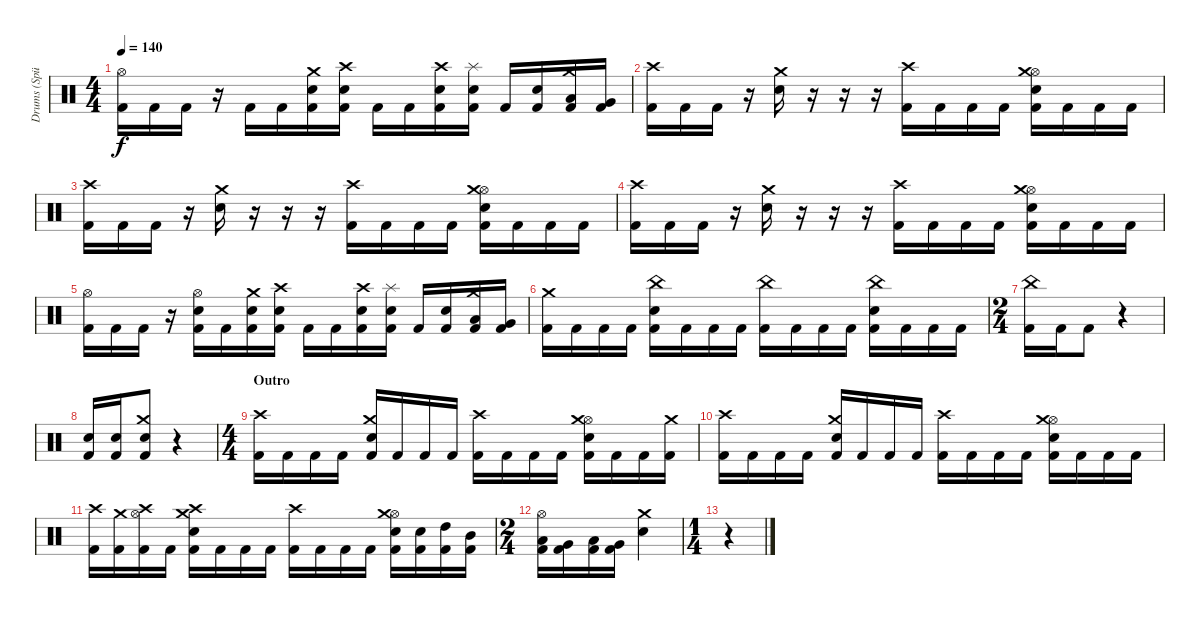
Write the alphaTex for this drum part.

\track ("Drums (Spüg)" "Drums (Spü") {instrument percussion}
\staff {score}
\articulation defaults
\ts (4 4)
\tempo 140
\clef neutral
\ks c
("Hi-Hat (open)" "Kick (hit) 2").16{dy f} "Kick (hit) 2".16 "Kick (hit) 2".16 r.16 "Kick (hit) 2".16 "Kick (hit) 2".16 ("Crash medium (hit)" "Electric Snare (hit)" "Kick (hit) 2").16 ("Crash high (hit)" "Electric Snare (hit)" "Kick (hit) 2").16 "Kick (hit) 2".16 "Kick (hit) 2".16 ("Crash high (hit)" "Electric Snare (hit)" "Kick (hit) 2").16 ("Splash (hit)" "Electric Snare (hit)" "Kick (hit) 2").16 "Kick (hit) 2".16 ("Electric Snare (hit)" "Kick (hit) 2").16 ("Crash medium (hit)" "Low Tom (hit)" "Kick (hit) 2").16 ("Very Low Tom (hit)" "Kick (hit) 2").16 |
("Crash high (hit)" "Kick (hit) 2").16 "Kick (hit) 2".16 "Kick (hit) 2".16 r.16 ("Crash medium (hit)" "Electric Snare (hit)").16 r.16 r.16 r.16 ("Crash high (hit)" "Kick (hit) 2").16 "Kick (hit) 2".16 "Kick (hit) 2".16 "Kick (hit) 2".16 ("Hi-Hat (open)" "Crash medium (hit)" "Electric Snare (hit)" "Kick (hit) 2").16 "Kick (hit) 2".16 "Kick (hit) 2".16 "Kick (hit) 2".16 |
("Crash high (hit)" "Kick (hit) 2").16 "Kick (hit) 2".16 "Kick (hit) 2".16 r.16 ("Crash medium (hit)" "Electric Snare (hit)").16 r.16 r.16 r.16 ("Crash high (hit)" "Kick (hit) 2").16 "Kick (hit) 2".16 "Kick (hit) 2".16 "Kick (hit) 2".16 ("Hi-Hat (open)" "Crash medium (hit)" "Electric Snare (hit)" "Kick (hit) 2").16 "Kick (hit) 2".16 "Kick (hit) 2".16 "Kick (hit) 2".16 |
("Crash high (hit)" "Kick (hit) 2").16 "Kick (hit) 2".16 "Kick (hit) 2".16 r.16 ("Crash medium (hit)" "Electric Snare (hit)").16 r.16 r.16 r.16 ("Crash high (hit)" "Kick (hit) 2").16 "Kick (hit) 2".16 "Kick (hit) 2".16 "Kick (hit) 2".16 ("Hi-Hat (open)" "Crash medium (hit)" "Electric Snare (hit)" "Kick (hit) 2").16 "Kick (hit) 2".16 "Kick (hit) 2".16 "Kick (hit) 2".16 |
("Hi-Hat (open)" "Kick (hit) 2").16 "Kick (hit) 2".16 "Kick (hit) 2".16 r.16 ("Hi-Hat (open)" "Electric Snare (hit)" "Kick (hit) 2").16 "Kick (hit) 2".16 ("Crash medium (hit)" "Electric Snare (hit)" "Kick (hit) 2").16 ("Crash high (hit)" "Electric Snare (hit)" "Kick (hit) 2").16 "Kick (hit) 2".16 "Kick (hit) 2".16 ("Crash high (hit)" "Electric Snare (hit)" "Kick (hit) 2").16 ("Splash (hit)" "Electric Snare (hit)" "Kick (hit) 2").16 "Kick (hit) 2".16 ("Electric Snare (hit)" "Kick (hit) 2").16 ("Crash medium (hit)" "Low Tom (hit)" "Kick (hit) 2").16 ("Very Low Tom (hit)" "Kick (hit) 2").16 |
("Crash medium (hit)" "Kick (hit) 2").16 "Kick (hit) 2".16 "Kick (hit) 2".16 "Kick (hit) 2".16 ("China (hit)" "Electric Snare (hit)" "Kick (hit) 2").16 "Kick (hit) 2".16 "Kick (hit) 2".16 "Kick (hit) 2".16 ("China (hit)" "Kick (hit) 2").16 "Kick (hit) 2".16 "Kick (hit) 2".16 "Kick (hit) 2".16 ("China (hit)" "Electric Snare (hit)" "Kick (hit) 2").16 "Kick (hit) 2".16 "Kick (hit) 2".16 "Kick (hit) 2".16 |
\ts (2 4)
("China (hit)" "Kick (hit) 2").16 "Kick (hit) 2".16 "Kick (hit) 2".8 r.4 |
("Electric Snare (hit)" "Kick (hit) 2").16 ("Snare (hit) 2" "Kick (hit) 2").16 ("Crash medium (hit)" "Electric Snare (hit)" "Kick (hit) 2").8 r.4 |
\ts (4 4)
\section ("" "Outro")
("Crash high (hit)" "Kick (hit) 2").16 "Kick (hit) 2".16 "Kick (hit) 2".16 "Kick (hit) 2".16 ("Crash medium (hit)" "Electric Snare (hit)" "Kick (hit) 2").16 "Kick (hit) 2".16 "Kick (hit) 2".16 "Kick (hit) 2".16 ("Crash high (hit)" "Kick (hit) 2").16 "Kick (hit) 2".16 "Kick (hit) 2".16 "Kick (hit) 2".16 ("Hi-Hat (open)" "Crash medium (hit)" "Electric Snare (hit)" "Kick (hit) 2").16 "Kick (hit) 2".16 "Kick (hit) 2".16 ("Crash medium (hit)" "Kick (hit) 2").16 |
("Crash high (hit)" "Kick (hit) 2").16 "Kick (hit) 2".16 "Kick (hit) 2".16 "Kick (hit) 2".16 ("Crash medium (hit)" "Electric Snare (hit)" "Kick (hit) 2").16 "Kick (hit) 2".16 "Kick (hit) 2".16 "Kick (hit) 2".16 ("Crash high (hit)" "Kick (hit) 2").16 "Kick (hit) 2".16 "Kick (hit) 2".16 "Kick (hit) 2".16 ("Hi-Hat (open)" "Crash medium (hit)" "Electric Snare (hit)" "Kick (hit) 2").16 "Kick (hit) 2".16 "Kick (hit) 2".16 "Kick (hit) 2".16 |
("Crash high (hit)" "Kick (hit) 2").16 ("Crash medium (hit)" "Kick (hit) 2").16 ("Crash high (hit)" "Hi-Hat (open)" "Kick (hit) 2").16 "Kick (hit) 2".16 ("Crash high (hit)" "Crash medium (hit)" "Electric Snare (hit)" "Kick (hit) 2").16 "Kick (hit) 2".16 "Kick (hit) 2".16 "Kick (hit) 2".16 ("Crash high (hit)" "Kick (hit) 2").16 "Kick (hit) 2".16 "Kick (hit) 2".16 "Kick (hit) 2".16 ("Hi-Hat (open)" "Crash medium (hit)" "Electric Snare (hit)" "Kick (hit) 2").16 ("Electric Snare (hit)" "Kick (hit) 2").16 ("High Tom (hit)" "Kick (hit) 2").16 ("Mid Tom (hit)" "Kick (hit) 2").16 |
\ts (2 4)
("Hi-Hat (open)" "Low Tom (hit)" "Kick (hit) 2").16 ("Very Low Tom (hit)" "Kick (hit) 2").16 ("Low Floor Tom (hit)" "Kick (hit) 2").16 ("Very Low Tom (hit)" "Kick (hit) 2").16 ("Crash medium (hit)" "Electric Snare (hit)").4 |
\ts (1 4)
r.4
